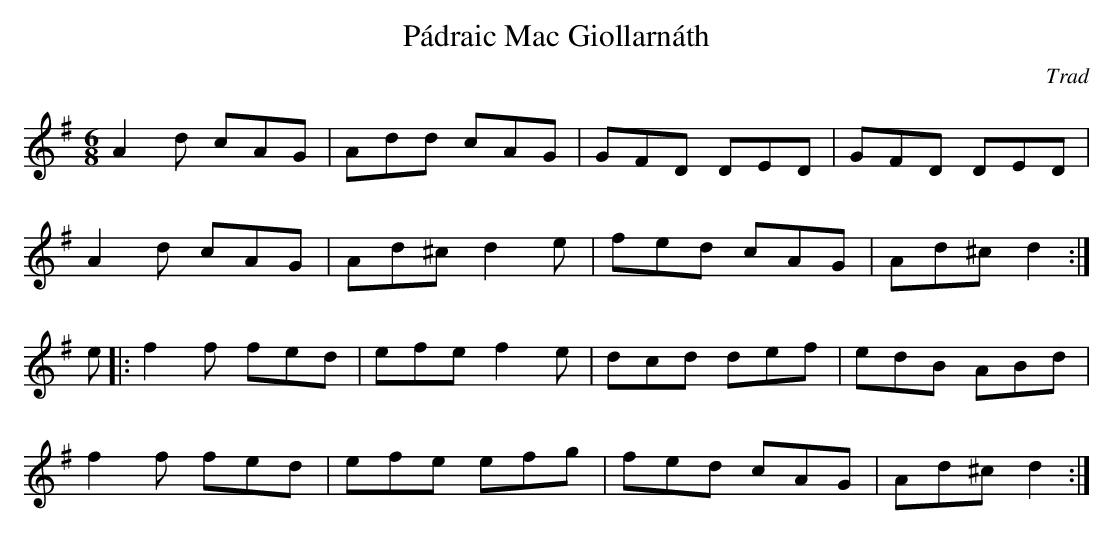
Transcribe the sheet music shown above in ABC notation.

X:1
T:Pádraic Mac Giollarnáth
C:Trad
M:6/8
L:1/8
K:DMix
L:1/8
A2d cAG|Add cAG|GFD DED|GFD DED|!
A2d cAG|Ad^c d2e|fed cAG|Ad^c d2:|!
e|:f2f fed|efe f2e|dcd def|edB ABd|!
f2f fed|efe efg|fed cAG|Ad^c d2:|!
